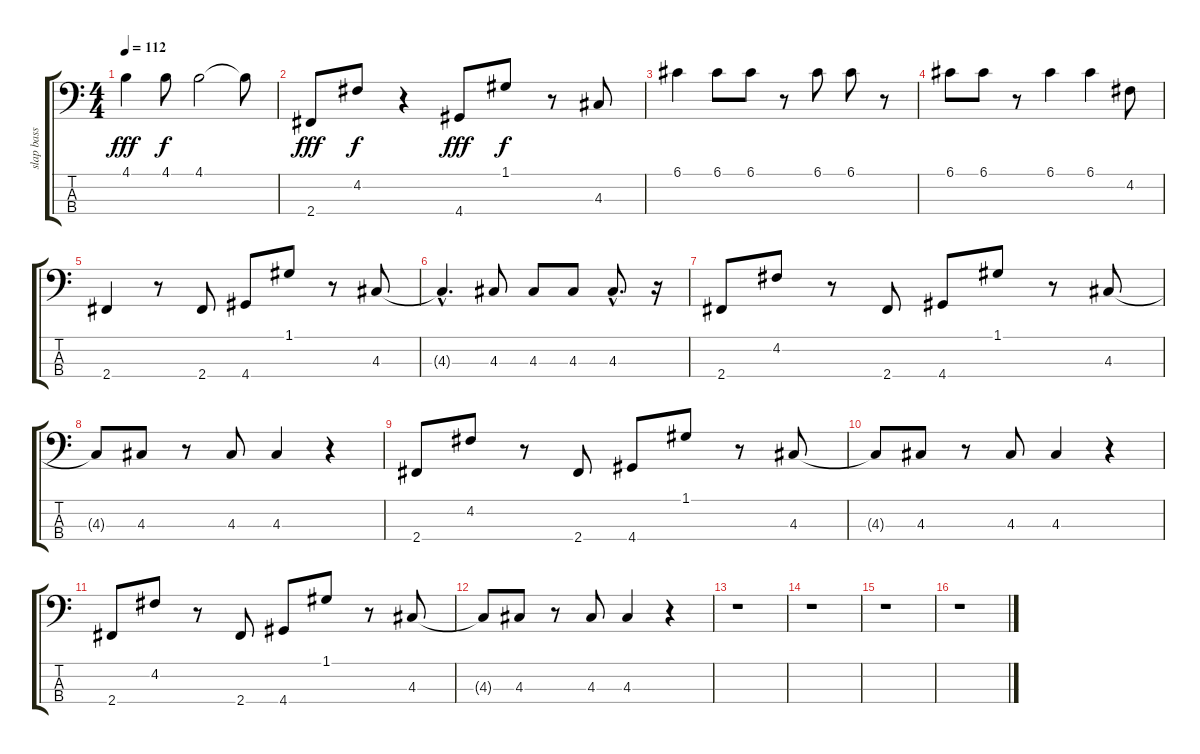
\track ("slap bass" "slap bass") {instrument slapbass1}
\staff {score tabs}
\tuning (G2 D2 A1 E1) {hide}
\ts (4 4)
\tempo 112
\clef f4
\ks c
4.1.4{dy fff} 4.1.8{dy f} 4.1.2 4.1{t}.8 |
2.4.8{dy fff} 4.2.8{dy f} r.4 4.4.8{dy fff} 1.1.8{dy f} r.8 4.3.8 |
6.1.4 6.1.8 6.1.8 r.8 6.1.8 6.1.8 r.8 |
6.1.8 6.1.8 r.8 6.1.4 6.1.4 4.2.8 |
2.4.4 r.8 2.4.8 4.4.8 1.1.8 r.8 4.3.8 |
4.3{hac t}.4{d} 4.3.8 4.3.8 4.3.8 4.3{hac}.8{d} r.16 |
2.4.8 4.2.8 r.8 2.4.8 4.4.8 1.1.8 r.8 4.3.8 |
4.3{t}.8 4.3.8 r.8 4.3.8 4.3.4 r.4 |
2.4.8 4.2.8 r.8 2.4.8 4.4.8 1.1.8 r.8 4.3.8 |
4.3{t}.8 4.3.8 r.8 4.3.8 4.3.4 r.4 |
2.4.8 4.2.8 r.8 2.4.8 4.4.8 1.1.8 r.8 4.3.8 |
4.3{t}.8 4.3.8 r.8 4.3.8 4.3.4 r.4 |
r.1 |
r.1 |
r.1 |
r.1
